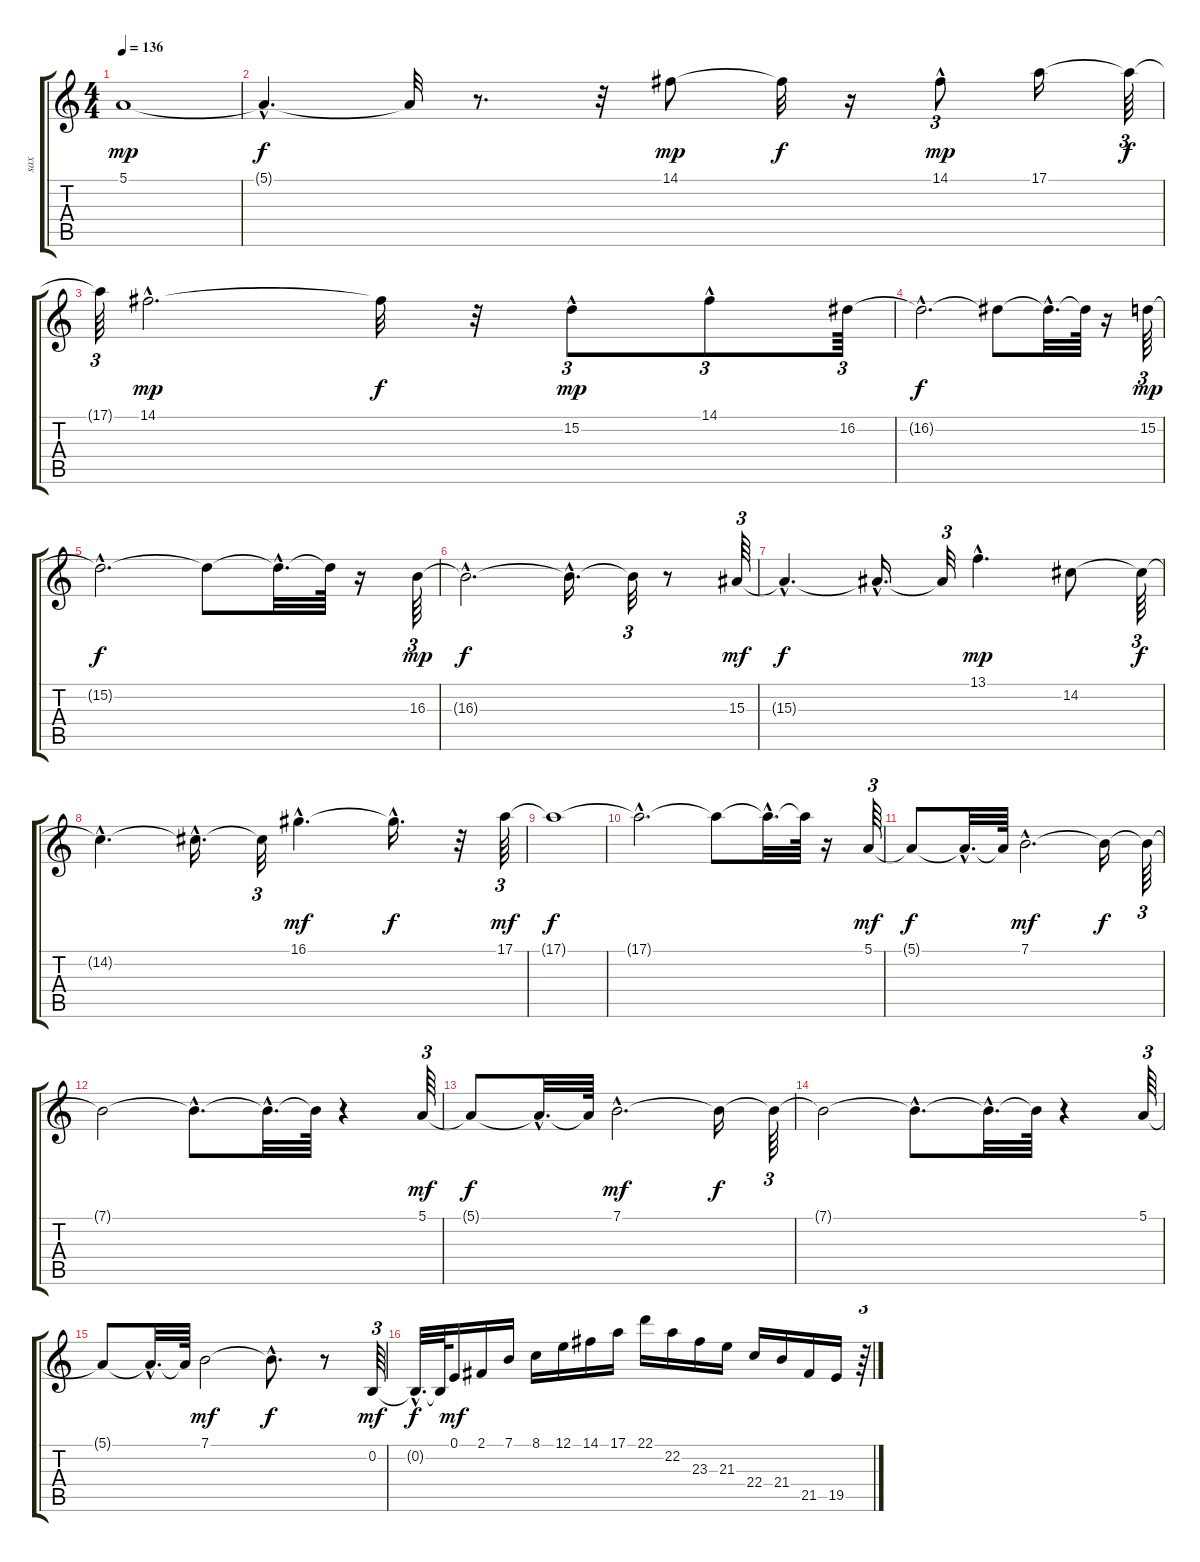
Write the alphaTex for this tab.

\track ("sax     " "sax     ") {instrument sopranosax}
\staff {score tabs}
\tuning (E4 B3 G3 D3 A2 E2) {hide}
\ts (4 4)
\tempo 136
\clef g2
\ks c
5.1.1{dy mp volume 14} |
5.1{hac t}.4{d dy f} 5.1{t}.32 r.8{d} r.32 14.1.8{dy mp volume 14} 14.1{t}.32{dy f} r.16 14.1{hac}.8{tu (3 2) dy mp} 17.1.16 17.1{t}.64{tu (3 2) dy f} |
17.1{t}.64{tu (3 2)} 14.1{hac}.2{d dy mp} 14.1{t}.32{dy f} r.32 15.2{hac}.8{tu (3 2) dy mp} 14.1{hac}.8{tu (3 2)} 16.2.64{tu (3 2)} |
16.2{hac t}.2{d dy f} 16.2{t}.8 16.2{hac t}.32{d} 16.2{t}.64 r.16 15.2.64{tu (3 2) dy mp} |
15.2{hac t}.2{d dy f} 15.2{t}.8 15.2{hac t}.32{d} 15.2{t}.64 r.16 16.3.64{tu (3 2) dy mp} |
16.3{hac t}.2{d dy f} 16.3{hac t}.16{d} 16.3{t}.32{tu (3 2)} r.8 15.3.64{tu (3 2) dy mf} |
15.3{hac t}.4{d dy f} 15.3{hac t}.16{d} 15.3{t}.32{tu (3 2)} 13.1{hac}.4{d dy mp} 14.2.8 14.2{t}.64{tu (3 2) dy f} |
14.2{hac t}.4{d} 14.2{hac t}.16{d} 14.2{t}.32{tu (3 2)} 16.1{hac}.4{d dy mf} 16.1{hac t}.16{d dy f} r.32 17.1.64{tu (3 2) dy mf} |
17.1{t}.1{dy f} |
17.1{hac t}.2{d} 17.1{t}.8 17.1{hac t}.32{d} 17.1{t}.64 r.16 5.1.64{tu (3 2) dy mf volume 14} |
5.1{t}.8{dy f} 5.1{hac t}.32{d} 5.1{t}.64 7.1{hac}.2{d dy mf} 7.1{t}.16{dy f} 7.1{t}.64{tu (3 2)} |
7.1{t}.2 7.1{hac t}.8{d} 7.1{hac t}.32{d} 7.1{t}.64 r.4 5.1.64{tu (3 2) dy mf} |
5.1{t}.8{dy f} 5.1{hac t}.32{d} 5.1{t}.64 7.1{hac}.2{d dy mf} 7.1{t}.16{dy f} 7.1{t}.64{tu (3 2)} |
7.1{t}.2 7.1{hac t}.8{d} 7.1{hac t}.32{d} 7.1{t}.64 r.4 5.1.64{tu (3 2)} |
5.1{t}.8 5.1{hac t}.32{d} 5.1{t}.64 7.1.2{dy mf} 7.1{hac t}.8{d dy f} r.8 0.2.64{tu (3 2) dy mf} |
0.2{hac t}.32{d dy f} 0.2{t}.64 0.1.16{dy mf} 2.1.16 7.1.16 8.1.16 12.1.16 14.1.16 17.1.16 22.1.16 22.2.16 23.3.16 21.3.16 22.4.16 21.4.16 21.5.16 19.5.16 r.64{tu (3 2)}
